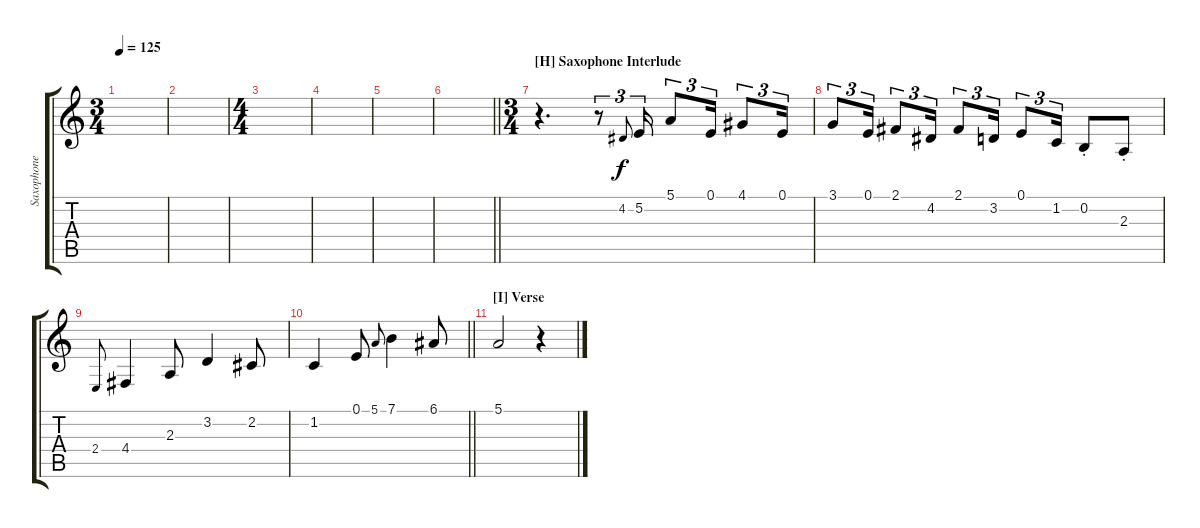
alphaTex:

\track ("Saxophone" "Saxophone") {instrument tuba}
\staff {score tabs}
\tuning (E4 B3 G3 D3 A2 E2) {hide}
\ts (3 4)
\tempo 125
\clef g2
\ks c
|
|
\ts (4 4)
|
|
|
\barLineRight lightlight
|
\ts (3 4)
\section ("" "[H] Saxophone Interlude")
r.4{d} r.8{tu (3 2)} 4.2.8{gr onbeat} 5.2.16{tu (3 2)} 5.1.8{tu (3 2)} 0.1.16{tu (3 2)} 4.1.8{tu (3 2)} 0.1.16{tu (3 2)} |
3.1.8{tu (3 2)} 0.1.16{tu (3 2)} 2.1.8{tu (3 2)} 4.2.16{tu (3 2)} 2.1.8{tu (3 2)} 3.2.16{tu (3 2)} 0.1.8{tu (3 2)} 1.2.16{tu (3 2)} 0.2{st}.8 2.3{st}.8 |
2.4.8{gr onbeat} 4.4.4 2.3.8 3.2.4 2.2.8 |
\barLineRight lightlight
1.2.4 0.1.8 5.1.8{gr onbeat} 7.1.4 6.1.8 |
\section ("" "[I] Verse")
5.1.2 r.4
